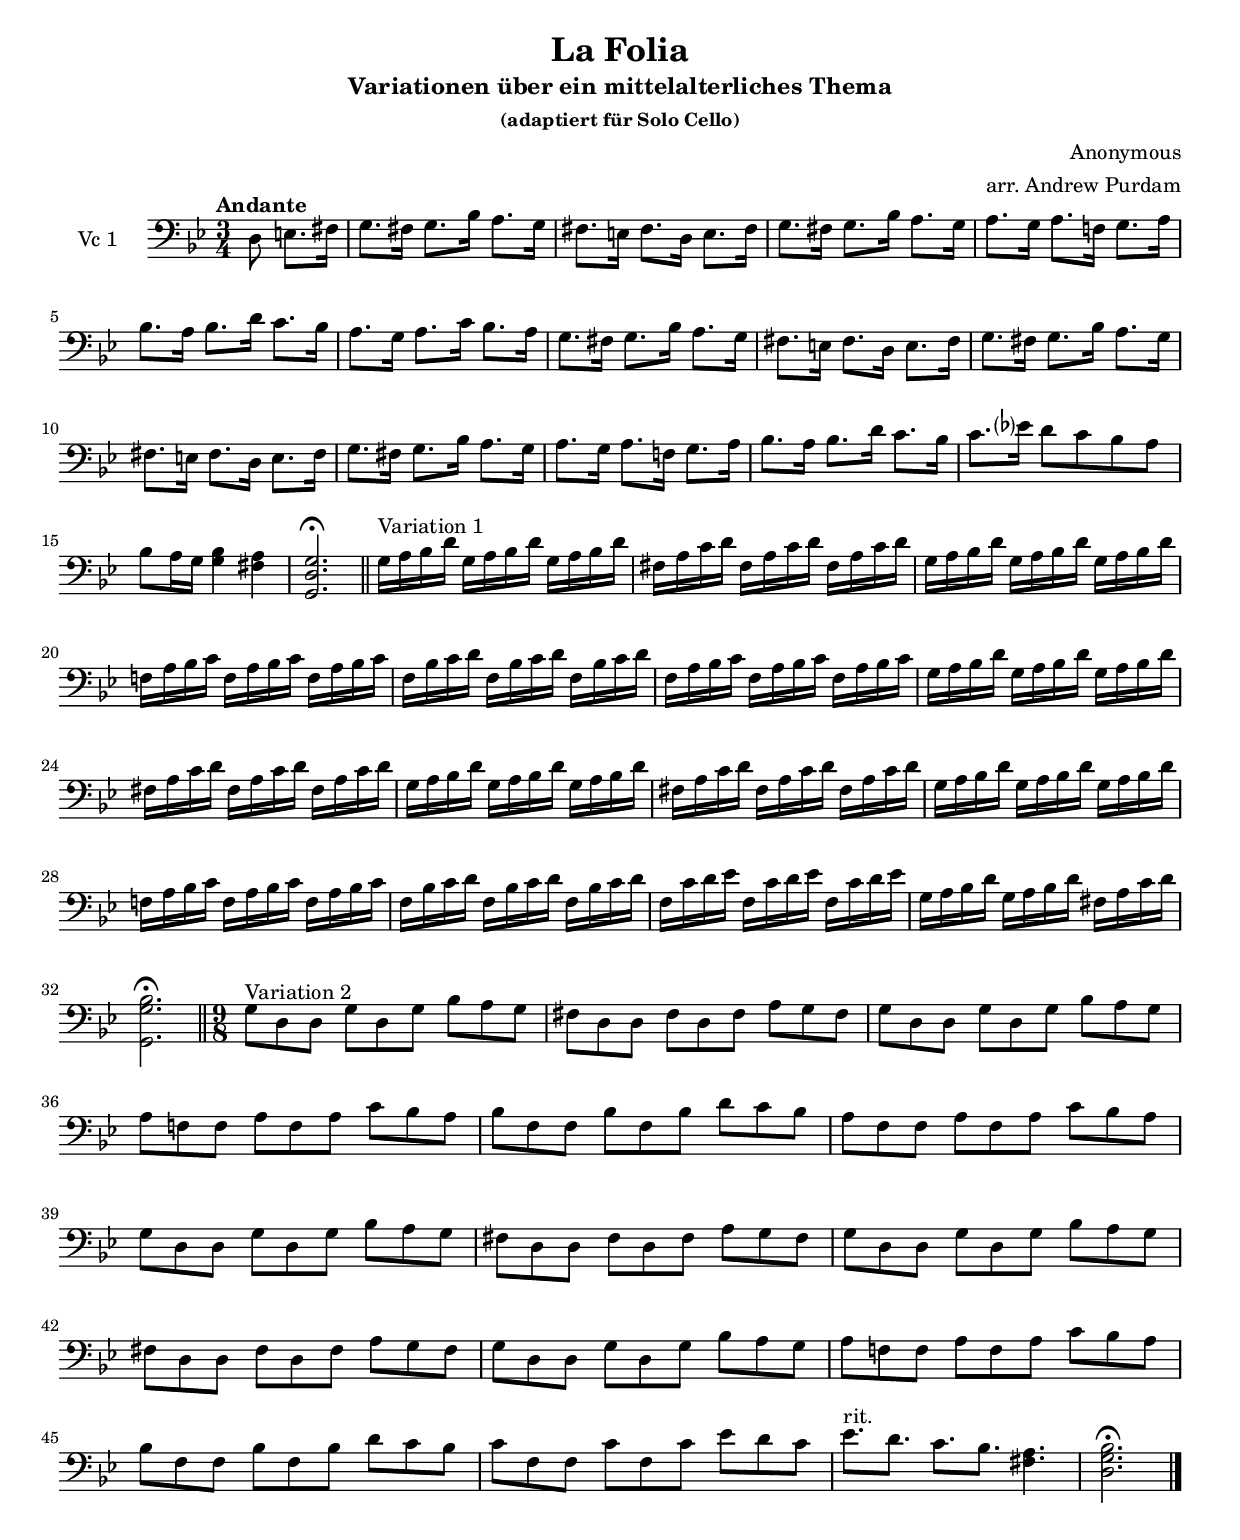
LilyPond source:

\version "2.12.2"
\include "deutsch.ly"

#(set-global-staff-size 18)
%#(set-global-staff-size 16)

\header {
  title = "La Folia"
  subtitle = "Variationen über ein mittelalterliches Thema"
  subsubtitle = "(adaptiert für Solo Cello)"
  composer = "Anonymous"
  arranger = "arr. Andrew Purdam"
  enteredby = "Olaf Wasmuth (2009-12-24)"
%  piece = "Andante"
}

voiceconsts = {
 \key g \minor
% \clef "treble"
 \clef "bass"
 %\numericTimeSignature
 \compressFullBarRests
 \time 3/4
 \tempo "Andante"
}

va = \relative c {
 \voiceconsts
 
 \partial 4. d8 e8.[ fis16]
 g8. fis16 g8. b16 a8. g16
 fis8. e16 fis8. d16 e8. fis16
 g8. fis16 g8. b16 a8. g16
 a8. g16 a8. f!16 g8. a16
 
 b8. a16 b8. d16 c8. b16
 a8. g16 a8. c16 b8. a16
 g8. fis16 g8. b16 a8. g16
 fis8. e16 fis8. d16 e8. fis16
 
 g8. fis16 g8. b16 a8. g16
 fis8. e16 fis8. d16 e8. fis16
 g8. fis16 g8. b16 a8. g16
 a8. g16 a8. f!16 g8. a16
 
 b8. a16 b8. d16 c8. b16
 c8. es?16 d8 c b a
 b a16 g <g b>4 <fis a>
 <g, d' g>2.^\fermata \bar "||"
 
 g'16^"Variation 1" a b d g, a b d g, a b d
 fis, a c d fis, a c d fis, a c d
 g, a b d g, a b d g, a b d
 
 f,! a b c f, a b c f, a b c
 f, b c d f, b c d f, b c d
 f, a b c f, a b c f, a b c
 
 g a b d g, a b d g, a b d
 fis, a c d fis, a c d fis, a c d
 g, a b d g, a b d g, a b d
 
 fis, a c d fis, a c d fis, a c d
 g, a b d g, a b d g, a b d
 f,! a b c f, a b c f, a b c
 
 f, b c d f, b c d f, b c d
 f, c' d es f, c' d es f, c' d es
 g, a b d g, a b d fis, a c d
 <g,, g' b> 2.^\fermata \time 9/8 \bar "||"
 
 g'8^"Variation 2" d d g d g b a g
 fis d d fis d fis a g fis
 g d d g d g b a g
 a f! f a f a c b a
 
 b f f b f b d c b
 a f f a f a c b a
 g d d g d g b a g
 fis d d fis d fis a g fis
 
 g d d g d g b a g
 fis d d fis d fis a g fis
 g d d g d g b a g
 a f! f a f a c b a
 
 b f f b f b d c b
 c f, f c' f, c' es d c
 es8.^"rit." d c b <fis a>4.
 <d g b>2.^\fermata \bar "|."
}


\book {

  \score {

    <<
      \new Staff <<
	\set Staff.instrumentName = "Vc 1 "
	\va
      >>
    >>

    \layout {}

    \midi {
      \context {
	\Score
	tempoWholesPerMinute = #(ly:make-moment 90 4)
      }
    }
  }
}